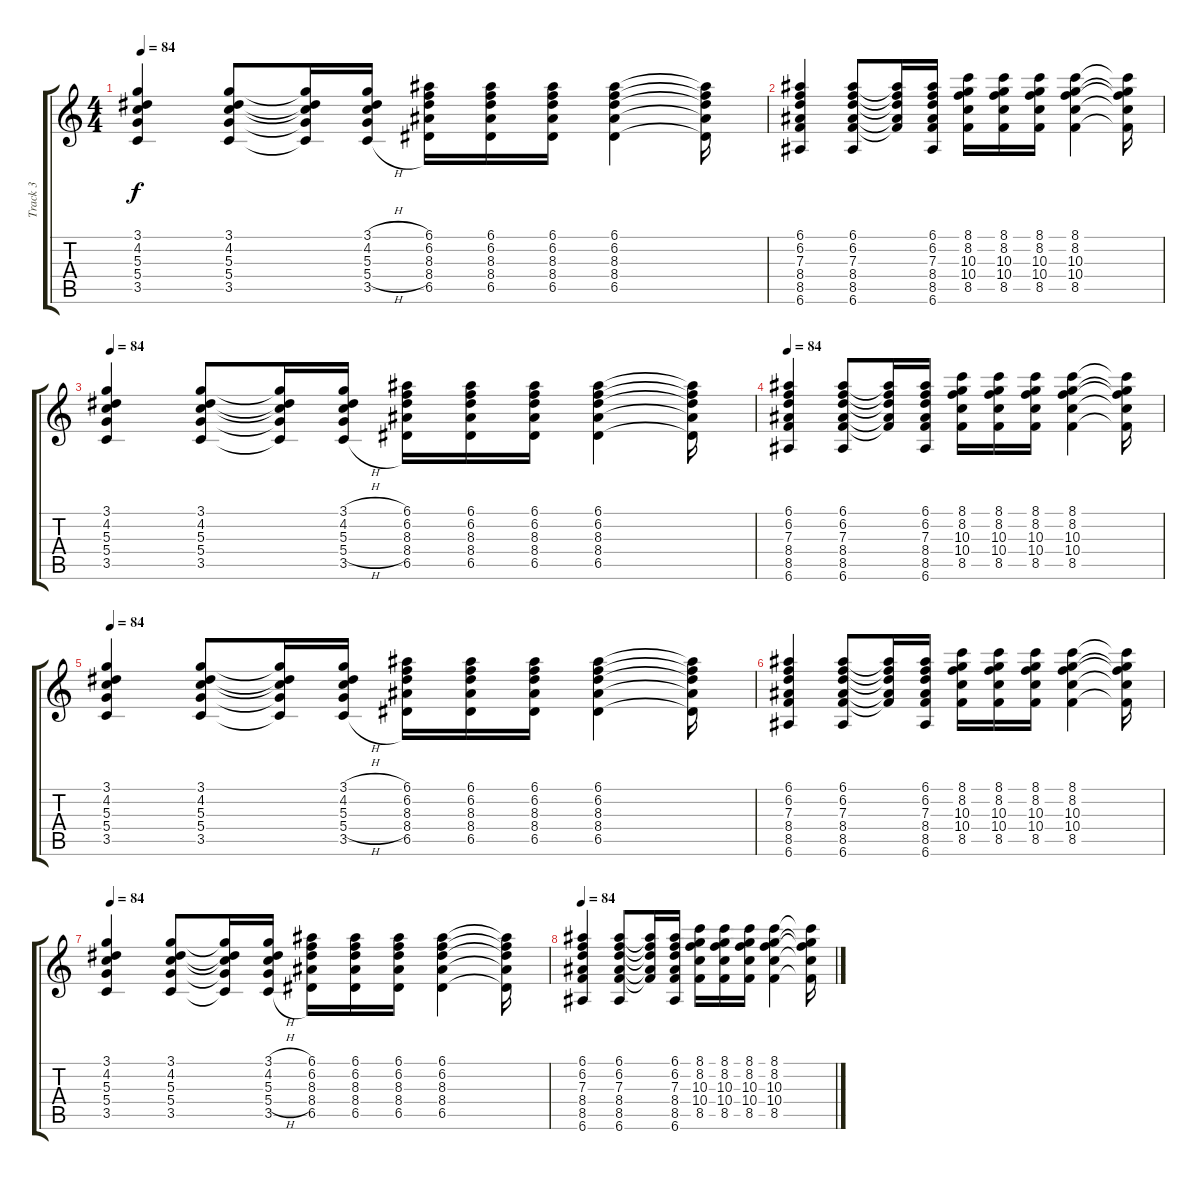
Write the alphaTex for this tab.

\track ("Track 3" "Track 3") {instrument acousticguitarsteel}
\staff {score tabs}
\tuning (E4 B3 G3 D3 A2 E2) {hide}
\ts (4 4)
\tempo 84
\clef g2
\ks c
(3.1 4.2 5.3 5.4 3.5).4{dy f volume 8} (3.1 4.2 5.3 5.4 3.5).8 (3.1{t} 4.2{t} 5.3{t} 5.4{t} 3.5{t}).16 (3.1{h} 4.2{h} 5.3{h} 5.4{h} 3.5{h}).16 (6.1 6.2 8.3 8.4 6.5).16 (6.1 6.2 8.3 8.4 6.5).16 (6.1 6.2 8.3 8.4 6.5).16 (6.1 6.2 8.3 8.4 6.5).4 (6.1{t} 6.2{t} 8.3{t} 8.4{t} 6.5{t}).16 |
(6.1 6.2 7.3 8.4 8.5 6.6).4 (6.1 6.2 7.3 8.4 8.5 6.6).8 (6.1{t} 6.2{t} 7.3{t} 8.4{t} 8.5{t}).16 (6.1 6.2 7.3 8.4 8.5 6.6).16 (8.1 8.2 10.3 10.4 8.5).16 (8.1 8.2 10.3 10.4 8.5).16 (8.1 8.2 10.3 10.4 8.5).16 (8.1 8.2 10.3 10.4 8.5).4 (8.1{t} 8.2{t} 10.3{t} 10.4{t} 8.5{t}).16 |
\tempo 84
(3.1 4.2 5.3 5.4 3.5).4 (3.1 4.2 5.3 5.4 3.5).8 (3.1{t} 4.2{t} 5.3{t} 5.4{t} 3.5{t}).16 (3.1{h} 4.2{h} 5.3{h} 5.4{h} 3.5{h}).16 (6.1 6.2 8.3 8.4 6.5).16 (6.1 6.2 8.3 8.4 6.5).16 (6.1 6.2 8.3 8.4 6.5).16 (6.1 6.2 8.3 8.4 6.5).4 (6.1{t} 6.2{t} 8.3{t} 8.4{t} 6.5{t}).16 |
\tempo 84
(6.1 6.2 7.3 8.4 8.5 6.6).4 (6.1 6.2 7.3 8.4 8.5 6.6).8 (6.1{t} 6.2{t} 7.3{t} 8.4{t} 8.5{t}).16 (6.1 6.2 7.3 8.4 8.5 6.6).16 (8.1 8.2 10.3 10.4 8.5).16 (8.1 8.2 10.3 10.4 8.5).16 (8.1 8.2 10.3 10.4 8.5).16 (8.1 8.2 10.3 10.4 8.5).4 (8.1{t} 8.2{t} 10.3{t} 10.4{t} 8.5{t}).16 |
\tempo 84
(3.1 4.2 5.3 5.4 3.5).4{volume 8} (3.1 4.2 5.3 5.4 3.5).8 (3.1{t} 4.2{t} 5.3{t} 5.4{t} 3.5{t}).16 (3.1{h} 4.2{h} 5.3{h} 5.4{h} 3.5{h}).16 (6.1 6.2 8.3 8.4 6.5).16 (6.1 6.2 8.3 8.4 6.5).16 (6.1 6.2 8.3 8.4 6.5).16 (6.1 6.2 8.3 8.4 6.5).4 (6.1{t} 6.2{t} 8.3{t} 8.4{t} 6.5{t}).16 |
(6.1 6.2 7.3 8.4 8.5 6.6).4 (6.1 6.2 7.3 8.4 8.5 6.6).8 (6.1{t} 6.2{t} 7.3{t} 8.4{t} 8.5{t}).16 (6.1 6.2 7.3 8.4 8.5 6.6).16 (8.1 8.2 10.3 10.4 8.5).16 (8.1 8.2 10.3 10.4 8.5).16 (8.1 8.2 10.3 10.4 8.5).16 (8.1 8.2 10.3 10.4 8.5).4 (8.1{t} 8.2{t} 10.3{t} 10.4{t} 8.5{t}).16 |
\tempo 84
(3.1 4.2 5.3 5.4 3.5).4 (3.1 4.2 5.3 5.4 3.5).8 (3.1{t} 4.2{t} 5.3{t} 5.4{t} 3.5{t}).16 (3.1{h} 4.2{h} 5.3{h} 5.4{h} 3.5{h}).16 (6.1 6.2 8.3 8.4 6.5).16 (6.1 6.2 8.3 8.4 6.5).16 (6.1 6.2 8.3 8.4 6.5).16 (6.1 6.2 8.3 8.4 6.5).4 (6.1{t} 6.2{t} 8.3{t} 8.4{t} 6.5{t}).16 |
\tempo 84
(6.1 6.2 7.3 8.4 8.5 6.6).4 (6.1 6.2 7.3 8.4 8.5 6.6).8 (6.1{t} 6.2{t} 7.3{t} 8.4{t} 8.5{t}).16 (6.1 6.2 7.3 8.4 8.5 6.6).16 (8.1 8.2 10.3 10.4 8.5).16 (8.1 8.2 10.3 10.4 8.5).16 (8.1 8.2 10.3 10.4 8.5).16 (8.1 8.2 10.3 10.4 8.5).4 (8.1{t} 8.2{t} 10.3{t} 10.4{t} 8.5{t}).16
